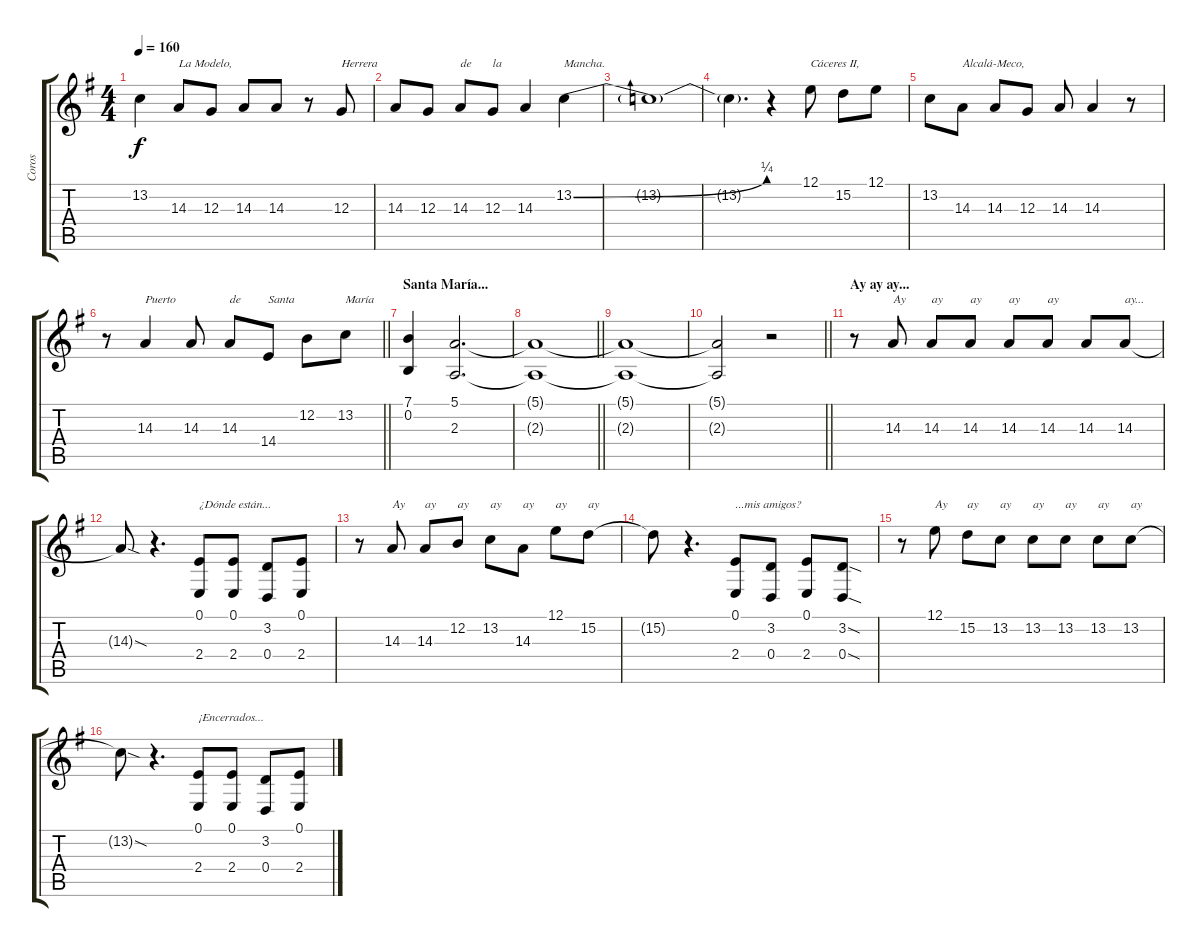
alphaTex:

\track ("Coros" "Coros") {instrument choiraahs}
\staff {score tabs}
\tuning (E4 B3 G3 D3 A2 E2) {hide}
\ts (4 4)
\section ("" "")
\tempo 160
\clef g2
\ks eminor
13.2.4{dy f} 14.3.8{txt "La Modelo,"} 12.3.8 14.3.8 14.3.8 r.8 12.3.8{txt "Herrera"} |
14.3.8 12.3.8 14.3.8{txt "de"} 12.3.8{txt "la"} 14.3.4 13.2{be (bend 0 0 60 1)}.4{txt "Mancha."} |
13.2{t}.1 |
13.2{t}.4{d} r.4 12.1.8{txt "Cáceres II,"} 15.2.8 12.1.8 |
13.2.8 14.3.8{txt "Alcalá-Meco,"} 14.3.8 12.3.8 14.3.8 14.3.4 r.8 |
\barLineRight lightlight
r.8 14.3.4{txt "Puerto"} 14.3.8 14.3.8{txt "de"} 14.4.8{txt "Santa"} 12.2.8 13.2.8{txt "María"} |
\section ("" "Santa María...")
(7.1 0.2).4 (5.1 2.3).2{d} |
\barLineRight lightlight
(5.1{t} 2.3{t}).1 |
(5.1{t} 2.3{t}).1 |
\barLineRight lightlight
(5.1{t} 2.3{t}).2 r.2 |
\section ("" "Ay ay ay...")
r.8 14.3.8{txt "Ay"} 14.3.8{txt "ay"} 14.3.8{txt "ay"} 14.3.8{txt "ay"} 14.3.8{txt "ay"} 14.3.8 14.3.8{txt "ay..."} |
14.3{sod t}.8 r.4{d} (0.1 2.4).8{txt "¿Dónde están..."} (0.1 2.4).8 (3.2 0.4).8 (0.1 2.4).8 |
r.8 14.3.8{txt "Ay"} 14.3.8{txt "ay"} 12.2.8{txt "ay"} 13.2.8{txt "ay"} 14.3.8{txt "ay"} 12.1.8{txt "ay"} 15.2.8{txt "ay"} |
15.2{t}.8 r.4{d} (0.1 2.4).8{txt "...mis amigos?"} (3.2 0.4).8 (0.1 2.4).8 (3.2{sod} 0.4{sod}).8 |
r.8 12.1.8{txt "Ay"} 15.2.8{txt "ay"} 13.2.8{txt "ay"} 13.2.8{txt "ay"} 13.2.8{txt "ay"} 13.2.8{txt "ay"} 13.2.8{txt "ay"} |
13.2{sod t}.8 r.4{d} (0.1 2.4).8{txt "¡Encerrados..."} (0.1 2.4).8 (3.2 0.4).8 (0.1 2.4).8
